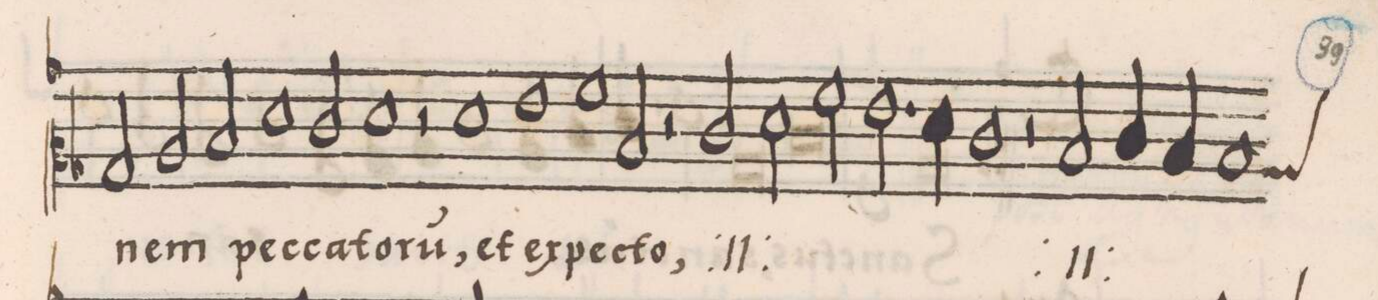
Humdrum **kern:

**kern	**text
*I"ALTVS	*
*clefC2	*
*k[b-]	*
*met(c|)	*
*M2/1	*
2B-/	.
2c/	-nem
2d/	pec-
1f	-ca-
=220	=220
2e/	-to-
1f	-ru(m),
=221	=221
2r	.
1f	et
1g	ex-
=222	=222
1a	-pec-
2d/	-to,
=223	=223
2r	.
*	*ij
2e/	et
2f\	ex-
2a\	.
=224	=224
2.g\	-pec-
4f\	.
1e	-to
=225	=225
2r	.
2d/	et
4e/	ex-
4d/	.
*custos:c	*
1d	-pec-
=226	=226
*-	*-
